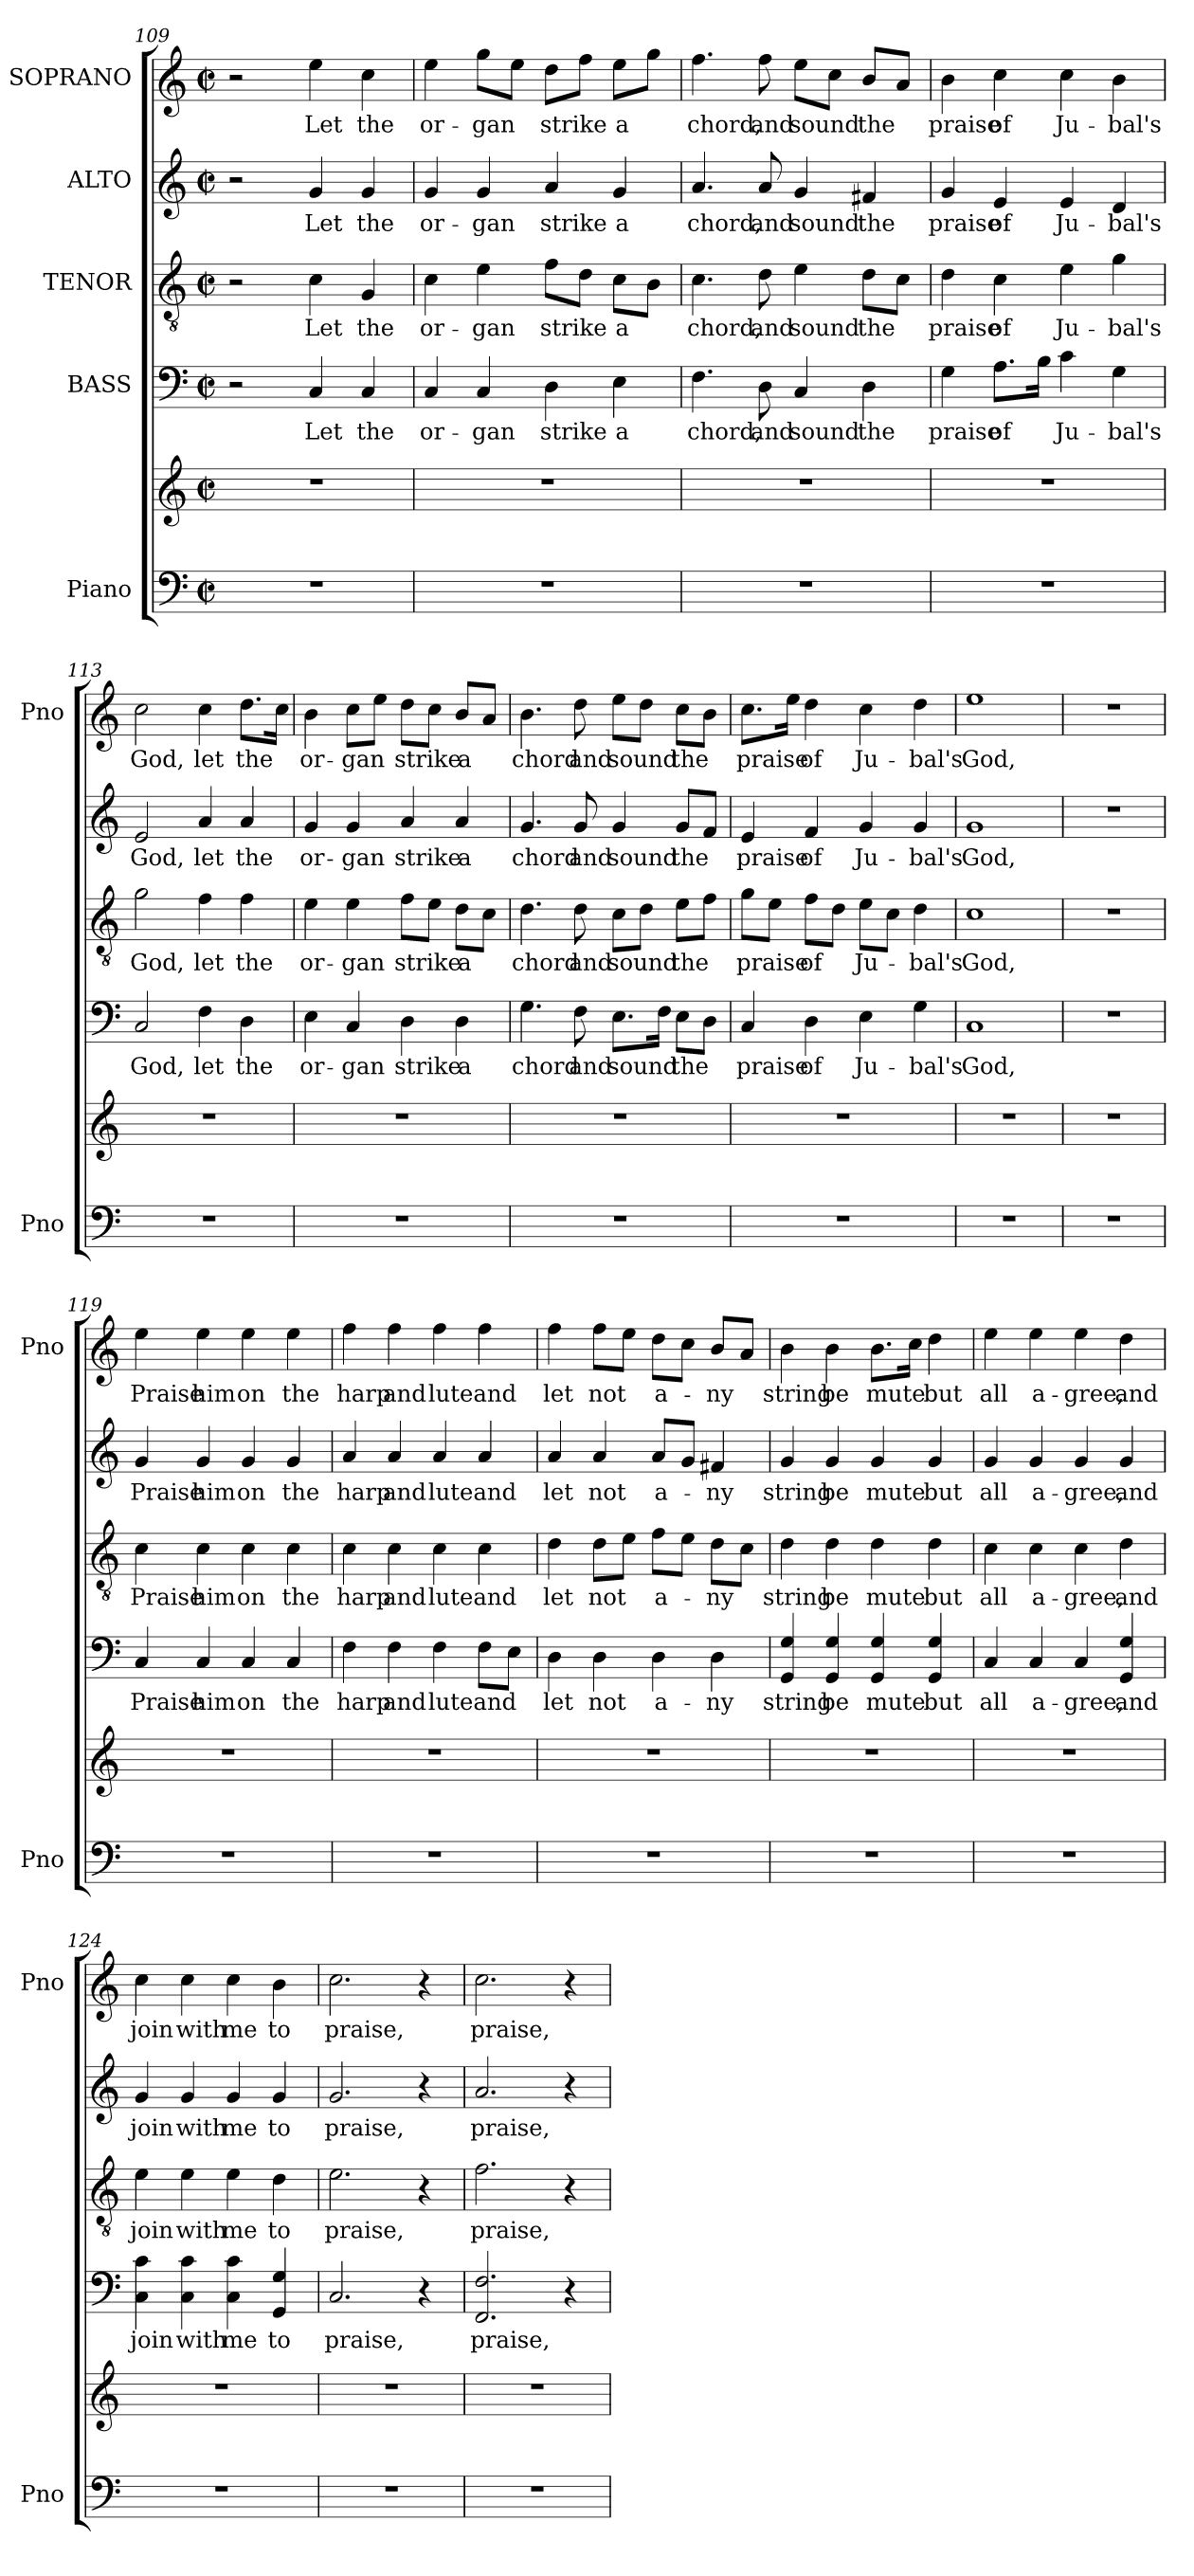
**kern	**kern	**kern	**text	**kern	**text	**kern	**text	**kern	**text
*part5	*part5	*part4	*part4	*part3	*part3	*part2	*part2	*part1	*part1
*staff6	*staff5	*staff4	*staff4	*staff3	*staff3	*staff2	*staff2	*staff1	*staff1
*I"Piano	*	*I"BASS	*	*I"TENOR	*	*I"ALTO	*	*I"SOPRANO	*
*I'Pno	*	*	*	*	*	*	*	*I'Pno	*
*clefF4	*clefG2	*clefF4	*	*clefGv2	*	*clefG2	*	*clefG2	*
*k[]	*k[]	*k[]	*	*k[]	*	*k[]	*	*k[]	*
*C:	*C:	*C:	*	*C:	*	*C:	*	*C:	*
*M2/2	*M2/2	*M2/2	*	*M2/2	*	*M2/2	*	*M2/2	*
*met(c|)	*met(c|)	*met(c|)	*	*met(c|)	*	*met(c|)	*	*met(c|)	*
=109	=109	=109	=109	=109	=109	=109	=109	=109	=109
1r	1r	2r	.	2r	.	2r	.	2r	.
.	.	4C/	Let	4c\	Let	4g/	Let	4ee\	Let
.	.	4C/	the	4G/	the	4g/	the	4cc\	the
!!LO:LB:g=z
=110	=110	=110	=110	=110	=110	=110	=110	=110	=110
1r	1r	4C/	or-	4c\	or-	4g/	or-	4ee\	or-
.	.	4C/	-gan	4e\	-gan	4g/	-gan	8gg\L	-gan
.	.	.	.	.	.	.	.	8ee\J	.
.	.	4D\	strike	8f\L	strike	4a/	strike	8dd\L	strike
.	.	.	.	8d\J	.	.	.	8ff\J	.
.	.	4E\	a	8c\L	a	4g/	a	8ee\L	a
.	.	.	.	8B\J	.	.	.	8gg\J	.
=111	=111	=111	=111	=111	=111	=111	=111	=111	=111
1r	1r	4.F\	chord,	4.c\	chord,	4.a/	chord,	4.ff\	chord,
.	.	8D\	and	8d\	and	8a/	and	8ff\	and
.	.	4C/	sound	4e\	sound	4g/	sound	8ee\L	sound
.	.	.	.	.	.	.	.	8cc\J	.
.	.	4D\	the	8d\L	the	4f#X/	the	8b/L	the
.	.	.	.	8c\J	.	.	.	8a/J	.
=112	=112	=112	=112	=112	=112	=112	=112	=112	=112
1r	1r	4G\	praise	4d\	praise	4g/	praise	4b\	praise
.	.	8.A\L	of	4c\	of	4e/	of	4cc\	of
.	.	16B\Jk	.	.	.	.	.	.	.
.	.	4c\	Ju-	4e\	Ju-	4e/	Ju-	4cc\	Ju-
.	.	4G\	-bal's	4g\	-bal's	4d/	-bal's	4b\	-bal's
=113	=113	=113	=113	=113	=113	=113	=113	=113	=113
1r	1r	2C/	God,	2g\	God,	2e/	God,	2cc\	God,
.	.	4F\	let	4f\	let	4a/	let	4cc\	let
.	.	4D\	the	4f\	the	4a/	the	8.dd\L	the
.	.	.	.	.	.	.	.	16cc\Jk	.
=114	=114	=114	=114	=114	=114	=114	=114	=114	=114
1r	1r	4E\	or-	4e\	or-	4g/	or-	4b\	or-
.	.	4C/	-gan	4e\	-gan	4g/	-gan	8cc\L	-gan
.	.	.	.	.	.	.	.	8ee\J	.
.	.	4D\	strike	8f\L	strike	4a/	strike	8dd\L	strike
.	.	.	.	8e\J	.	.	.	8cc\J	.
.	.	4D\	a	8d\L	a	4a/	a	8b/L	a
.	.	.	.	8c\J	.	.	.	8a/J	.
!!LO:LB:g=z
=115	=115	=115	=115	=115	=115	=115	=115	=115	=115
1r	1r	4.G\	chord	4.d\	chord	4.g/	chord	4.b\	chord
.	.	8F\	and	8d\	and	8g/	and	8dd\	and
.	.	8.E\L	sound	8c\L	sound	4g/	sound	8ee\L	sound
.	.	.	.	8d\J	.	.	.	8dd\J	.
.	.	16F\Jk	.	.	.	.	.	.	.
.	.	8E\L	the	8e\L	the	8g/L	the	8cc\L	the
.	.	8D\J	.	8f\J	.	8f/J	.	8b\J	.
=116	=116	=116	=116	=116	=116	=116	=116	=116	=116
1r	1r	4C/	praise	8g\L	praise	4e/	praise	8.cc\L	praise
.	.	.	.	8e\J	.	.	.	.	.
.	.	.	.	.	.	.	.	16ee\Jk	.
.	.	4D\	of	8f\L	of	4f/	of	4dd\	of
.	.	.	.	8d\J	.	.	.	.	.
.	.	4E\	Ju-	8e\L	Ju-	4g/	Ju-	4cc\	Ju-
.	.	.	.	8c\J	.	.	.	.	.
.	.	4G\	-bal's	4d\	-bal's	4g/	-bal's	4dd\	-bal's
=117	=117	=117	=117	=117	=117	=117	=117	=117	=117
1r	1r	1C	God,	1c	God,	1g	God,	1ee	God,
=118	=118	=118	=118	=118	=118	=118	=118	=118	=118
1r	1r	1r	.	1r	.	1r	.	1r	.
=119	=119	=119	=119	=119	=119	=119	=119	=119	=119
1r	1r	4C/	Praise	4c\	Praise	4g/	Praise	4ee\	Praise
.	.	4C/	him	4c\	him	4g/	him	4ee\	him
.	.	4C/	on	4c\	on	4g/	on	4ee\	on
.	.	4C/	the	4c\	the	4g/	the	4ee\	the
=120	=120	=120	=120	=120	=120	=120	=120	=120	=120
1r	1r	4F\	harp	4c\	harp	4a/	harp	4ff\	harp
.	.	4F\	and	4c\	and	4a/	and	4ff\	and
.	.	4F\	lute	4c\	lute	4a/	lute	4ff\	lute
.	.	8F\L	and	4c\	and	4a/	and	4ff\	and
.	.	8E\J	.	.	.	.	.	.	.
!!LO:PB:g=z
=121	=121	=121	=121	=121	=121	=121	=121	=121	=121
1r	1r	4D\	let	4d\	let	4a/	let	4ff\	let
.	.	4D\	not	8d\L	not	4a/	not	8ff\L	not
.	.	.	.	8e\J	.	.	.	8ee\J	.
.	.	4D\	a-	8f\L	a-	8a/L	a-	8dd\L	a-
.	.	.	.	8e\J	.	8g/J	.	8cc\J	.
.	.	4D\	-ny	8d\L	-ny	4f#X/	-ny	8b/L	-ny
.	.	.	.	8c\J	.	.	.	8a/J	.
=122	=122	=122	=122	=122	=122	=122	=122	=122	=122
1r	1r	4GG/ 4G/	string	4d\	string	4g/	string	4b\	string
.	.	4GG/ 4G/	be	4d\	be	4g/	be	4b\	be
.	.	4GG/ 4G/	mute	4d\	mute	4g/	mute	8.b\L	mute
.	.	.	.	.	.	.	.	16cc\Jk	.
.	.	4GG/ 4G/	but	4d\	but	4g/	but	4dd\	but
=123	=123	=123	=123	=123	=123	=123	=123	=123	=123
1r	1r	4C/	all	4c\	all	4g/	all	4ee\	all
.	.	4C/	a-	4c\	a-	4g/	a-	4ee\	a-
.	.	4C/	-gree,	4c\	-gree,	4g/	-gree,	4ee\	-gree,
.	.	4GG/ 4G/	and	4d\	and	4g/	and	4dd\	and
=124	=124	=124	=124	=124	=124	=124	=124	=124	=124
1r	1r	4C\ 4c\	join	4e\	join	4g/	join	4cc\	join
.	.	4C\ 4c\	with	4e\	with	4g/	with	4cc\	with
.	.	4C\ 4c\	me	4e\	me	4g/	me	4cc\	me
.	.	4GG/ 4G/	to	4d\	to	4g/	to	4b\	to
=125	=125	=125	=125	=125	=125	=125	=125	=125	=125
1r	1r	2.C/	praise,	2.e\	praise,	2.g/	praise,	2.cc\	praise,
.	.	4r	.	4r	.	4r	.	4r	.
=126	=126	=126	=126	=126	=126	=126	=126	=126	=126
1r	1r	2.FF/ 2.F/	praise,	2.f\	praise,	2.a/	praise,	2.cc\	praise,
.	.	4r	.	4r	.	4r	.	4r	.
=	=	=	=	=	=	=	=	=	=
*-	*-	*-	*-	*-	*-	*-	*-	*-	*-
